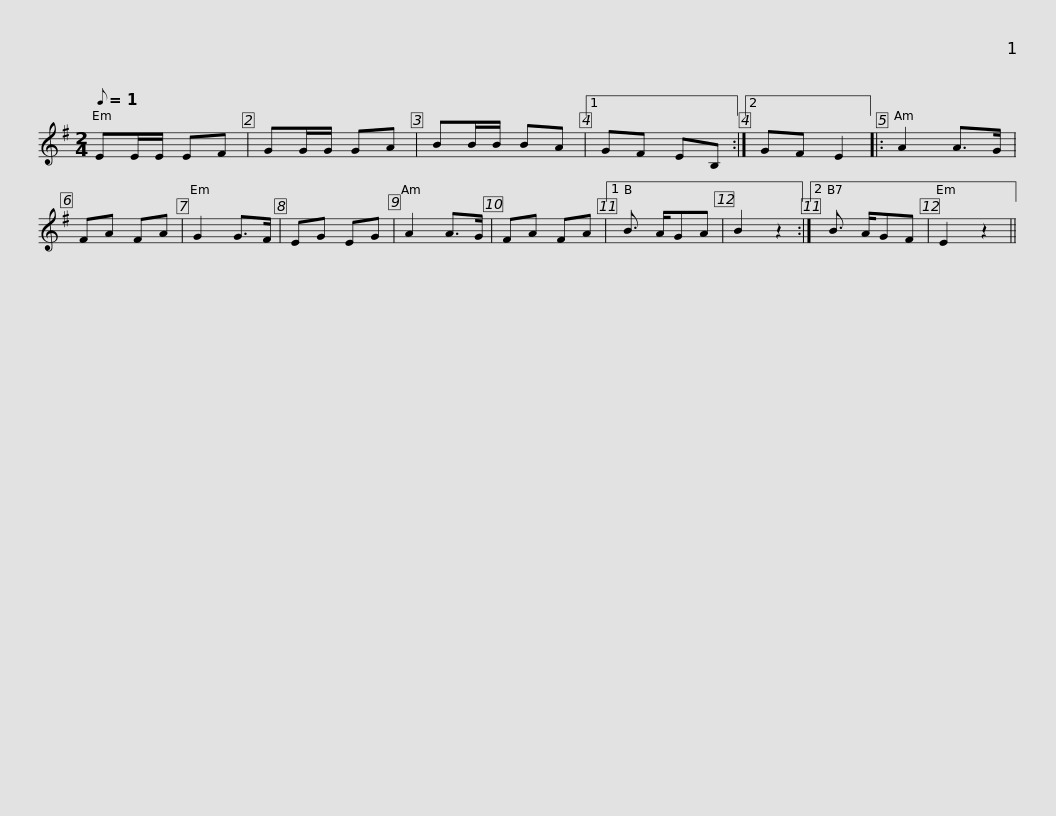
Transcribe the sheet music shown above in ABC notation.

X:1
L:1/8
Q:1/8=1
M:2/4
I:linebreak $
K:Emin
V:1 treble
V:1
 EE/E/ EF | GG/G/ GA | BB/B/ BA |1 GF EB, :|2 GF E2 |: %5
 A2 A>G | FA FA | G2 G>F | EG EG | A2 A>G |$ %10
 FA FA |1 B3/2 A/GA | B2 z2 :|2 B3/2 A/GF | E2 z2 || %15
